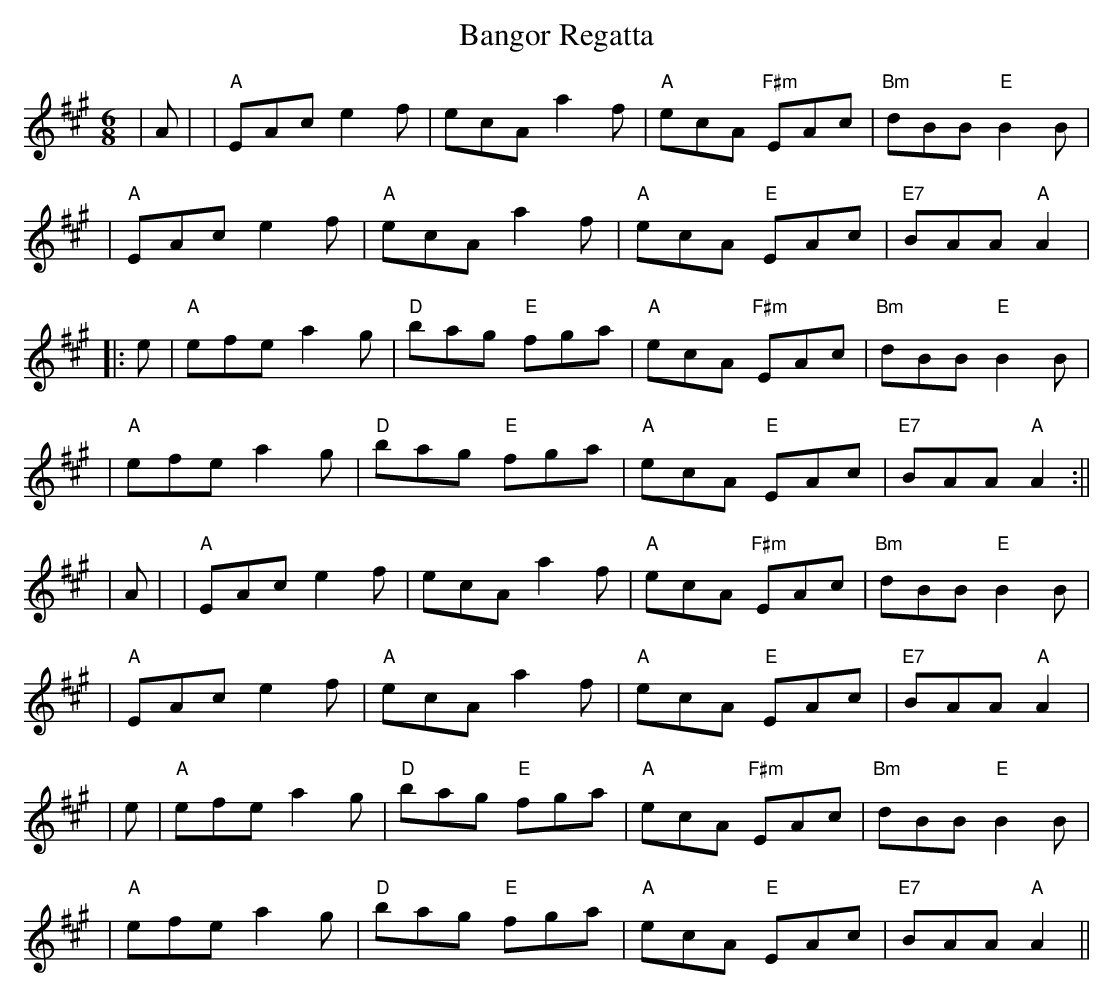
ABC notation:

X:1
T:Bangor Regatta
M:6/8
L:1/8
K:A
|A|  | "A"EAc e2f | ecA a2f | "A"ecA "F#m"EAc | "Bm"dBB "E"B2B |!
| "A"EAc e2f | "A"ecA a2f | "A"ecA "E" EAc | "E7"BAA "A"A2 |!
|:e|  "A"efe a2g | "D"bag "E"fga | "A"ecA "F#m"EAc | "Bm"dBB "E"B2B |!
| "A"efe a2g | "D"bag "E"fga | "A"ecA "E" EAc | "E7 "BAA "A"A2 :||!
|A|  | "A"EAc e2f | ecA a2f | "A"ecA "F#m"EAc | "Bm"dBB "E"B2B |!
| "A"EAc e2f | "A"ecA a2f | "A"ecA "E" EAc | "E7"BAA "A"A2 |!
|e|  "A"efe a2g | "D"bag "E"fga | "A"ecA "F#m"EAc | "Bm"dBB "E"B2B |!
| "A"efe a2g | "D"bag "E"fga | "A"ecA "E" EAc | "E7 "BAA "A"A2 ||!
